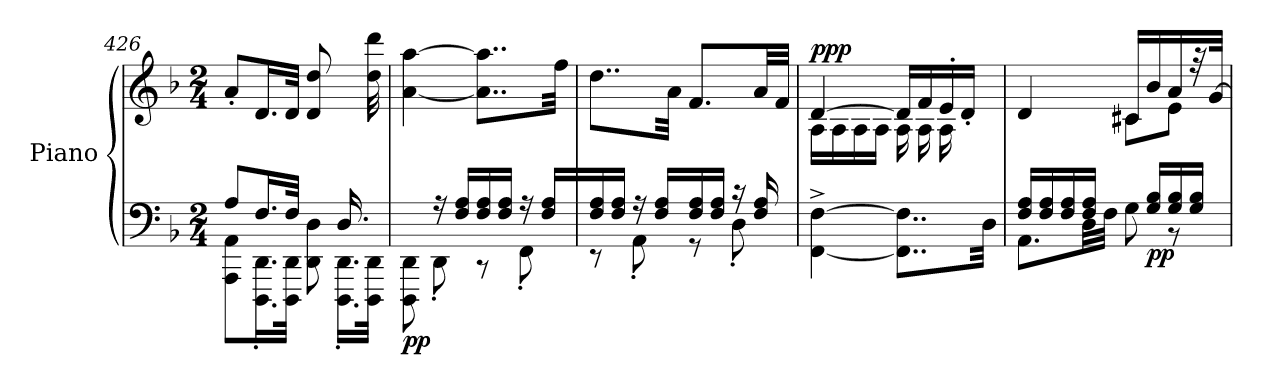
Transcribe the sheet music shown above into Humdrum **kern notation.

**kern	**kern	**dynam
*part1	*part1	*part1
*staff2	*staff1	*staff1/2
*I"Piano	*	*
*I'Pno	*	*
*clefF4	*clefG2	*
*k[b-]	*k[b-]	*
*M2/4	*M2/4	*
=426	=426	=426
*^	*	*
8A/L	8AAA\ 8AA\L	8a'/L	.
16.F/L	16.DDD\' 16.DD\'L	16.d/L	.
32F/JJk	32DDD\ 32DD\JJk	32d/JJk	.
8ryy	8DD\ 8D\	8d/ 8dd/	.
16.D/	16.DDD\' 16.DD\'LL	16.ryy	.
32ryy	32DDD\ 32DD\JJk	32dd\ 32ddd\	.
!!LO:PB:g=z
=427	=427	=427	=427
!	!	!	!LO:DY:b=2
!	!	!	!LO:DY:n=1:b
8ryy	8DDD\ 8DD\	[4a\ [4aa\	p p
16r	8DD'\	.	.
16F/ 16A/LL	.	.	.
16F/ 16A/	8r	8..a\] 8..aa\]L	.
16F/ 16A/JJ	.	.	.
16r	8FF'\	.	.
16F/ 16A/LL	.	.	.
.	.	32ff\Jkk	.
=428	=428	=428	=428
16F/ 16A/	8r	8..dd\L	.
16F/ 16A/JJ	.	.	.
16r	8AA'\	.	.
16F/ 16A/LL	.	.	.
.	.	32a\Jkk	.
16F/ 16A/	8r	8.f/L	.
16F/ 16A/JJ	.	.	.
16r	8D'\	.	.
16F/ 16A/	.	32a/LL	.
.	.	32f/JJJ	.
=429	=429	=429	=429
*	*	*^	*
!	!	!	!	!LO:DY:b=2
!	!	!	!	!LO:DY:n=1:a
4..ryy	[4FF\^ [4F\^	[4d/	16A\LL	p pp
.	.	.	16A\	.
.	.	.	16A\	.
.	.	.	16A\JJ	.
.	8..FF\] 8..F\]L	16d/LL]	16A\LL	.
.	.	16f/	16A\	.
.	.	16e'/	16A\	.
16F/ 16A/JJ	.	16d'/JJ	16ryy	.
.	32D\Jkk	.	.	.
=430	=430	=430	=430	=430
*	*^	*	*	*
16F/ 16A/LL	8.AA\L	4ryy	4d/	4ryy	.
16F/ 16A/	.	.	.	.	.
16F/ 16A/	.	.	.	.	.
16F/ 16A/JJ	32D\LL	.	.	.	.
.	32F\JJJ	.	.	.	.
4ryy	16ryy	8G\	16c#X/LL	8c#\L	.
!	!	!	!	!	!LO:DY:b=2
.	16G/ 16B-/LL	.	16b-/	.	pp
.	16G/ 16B-/	8r	16a/	8e\J	.
.	16G/ 16B-/JJ	.	32r	.	.
.	.	.	[32g/JJk	.	.
*v	*v	*v	*	*	*
*	*v	*v	*
=	=	=
*-	*-	*-
